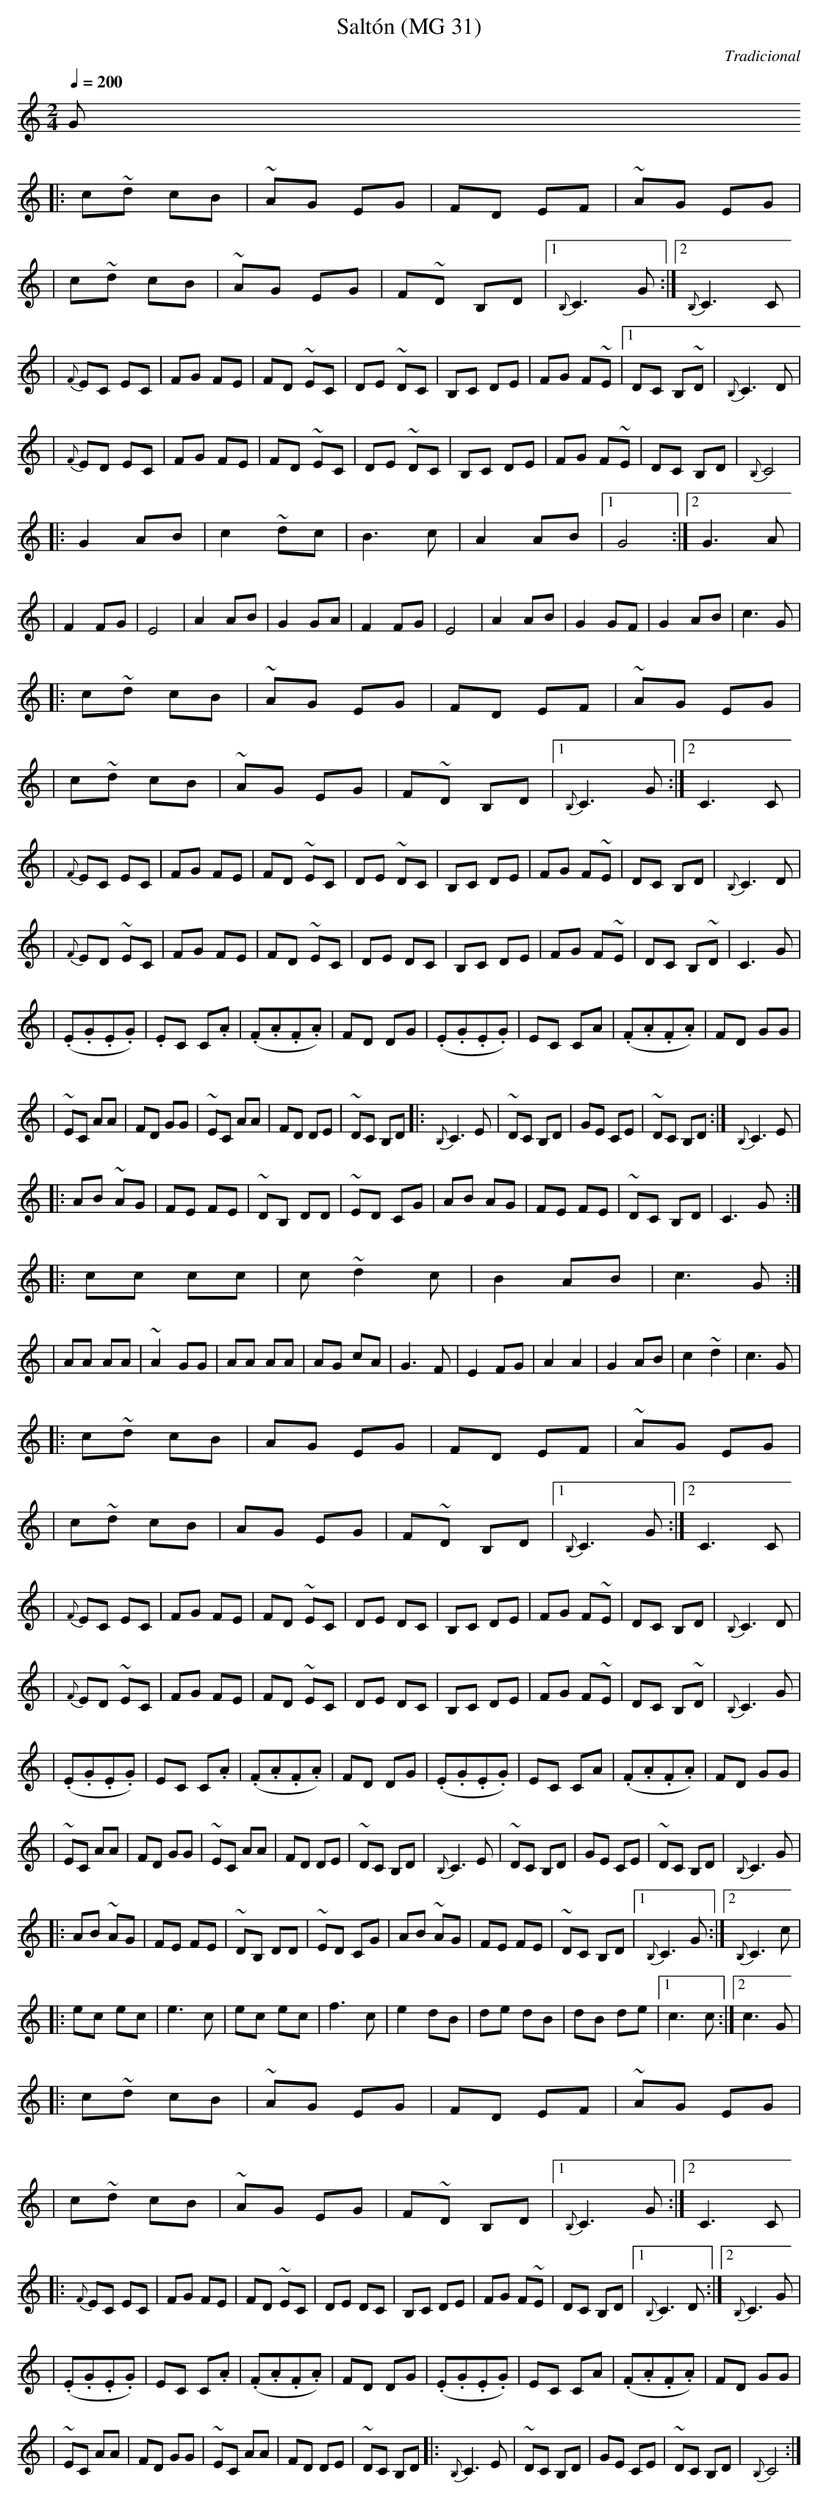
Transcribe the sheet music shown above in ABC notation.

X:1
T:Saltón (MG 31)
C:Tradicional
E:Nivel 3
M:2/4
L:1/8
Q:1/4=200
K:C
G
|: c~d cB|~AG EG|FD EF|~AG EG|
|c~d cB|~AG EG|F~D B,D|[1 {B,}C3 G :|[2 {B,}C3 C|
|{F}EC EC|FG FE|FD ~EC|DE ~DC|B,C DE|FG F~E|[1 DC B,~D|{B,}C3 D|
|{F}ED EC|FG FE|FD ~EC|DE ~DC|B,C DE|FG F~E|DC B,D|{B,}C4|
|: G2 AB|c2 ~dc|B3 c|A2 AB|[1 G4 :|[2 G3 A|
|F2 FG|E4|A2 AB|G2 GA|F2 FG|E4|A2 AB|G2 GF|G2 AB|c3 G|
|: c~d cB|~AG EG|FD EF|~AG EG|
|c~d cB|~AG EG|F~D B,D|[1 {B,}C3 G :|[2 C3 C|
|{F}EC EC|FG FE|FD ~EC|DE ~DC|B,C DE|FG F~E|DC B,D|{B,}C3 D|
|{F}ED ~EC|FG FE|FD ~EC|DE DC|B,C DE|FG F~E|DC B,~D|C3 G|
|(.E.G.E.G)|.EC C.A|(.F.A.F.A)|FD DG|(.E.G.E.G)|EC CA|(.F.A.F.A)|FD GG|
|~EC AA|FD GG|~EC AA|FD DE|~DC B,D|: {B,}C3 E|~DC B,D|GE CE|~DC B,D :|{B,}C3 E|
|: AB ~AG|FE FE|~DB, DD|~ED CG|AB AG|FE FE|~DC B,D|C3 G :|
|: cc cc|c ~d2 c|B2 AB|c3 G :|
|AA AA|~A2 GG|AA AA|AG cA|G3 F|E2 FG|A2 A2|G2 AB|c2 ~d2|c3 G|
|: c~d cB|AG EG|FD EF|~AG EG|
|c~d cB|AG EG|F~D B,D|[1 {B,}C3 G :|[2 C3 C|
|{F}EC EC|FG FE|FD ~EC|DE DC|B,C DE|FG F~E|DC B,D|{B,}C3 D|
|{F}ED ~EC|FG FE|FD ~EC|DE DC|B,C DE|FG F~E|DC B,~D|{B,}C3 G|
|(.E.G.E.G)|EC C.A|(.F.A.F.A)|FD DG|(.E.G.E.G)|EC CA|(.F.A.F.A)|FD GG|
|~EC AA|FD GG|~EC AA|FD DE|~DC B,D|{B,}C3 E|~DC B,D|GE CE|~DC B,D|{B,}C3 G|
|: AB ~AG|FE FE|~DB, DD|~ED CG|AB ~AG|FE FE|~DC B,D|[1 {B,}C3 G :|[2 {B,}C3 c|
|: ec ec|e3 c|ec ec|f3 c|e2 dB|de dB|dB de|[1 c3 c :|[2 c3 G|
|: c~d cB|~AG EG|FD EF|~AG EG|
|c~d cB|~AG EG|F~D B,D|[1 {B,}C3 G :|[2 C3 C|
|: {F}EC EC|FG FE|FD ~EC|DE DC|B,C DE|FG F~E|DC B,D|[1 {B,}C3 D :|[2 {B,}C3 G|
|(.E.G.E.G)|EC C.A|(.F.A.F.A)|FD DG|(.E.G.E.G)|EC CA|(.F.A.F.A)|FD GG|
|~EC AA|FD GG|~EC AA|FD DE|~DC B,D|: {B,}C3 E|~DC B,D|GE CE|~DC B,D|{B,}C4 :|
